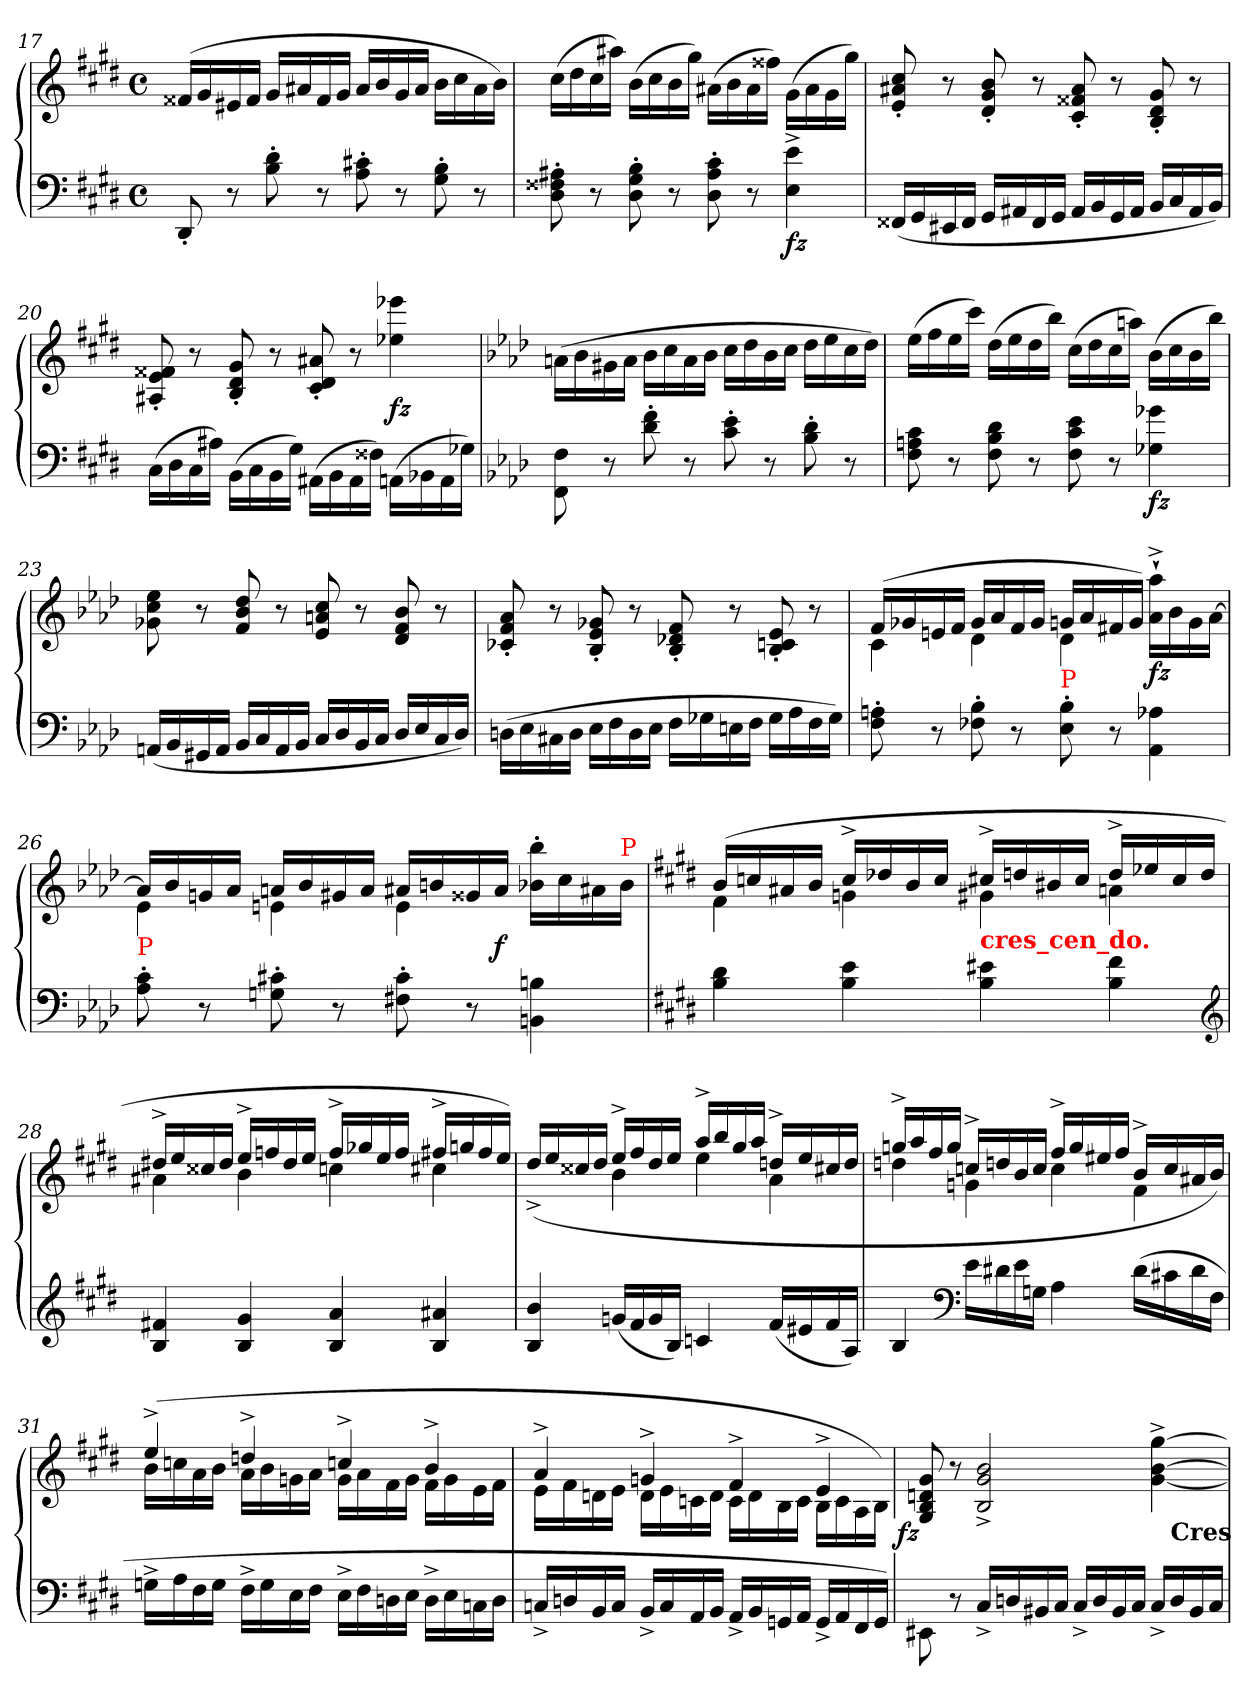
**kern	**kern	**dynam
*part1	*part1	*part1
*staff2	*staff1	*staff1/2
*clefF4	*clefG2	*
*k[f#c#g#d#]	*k[f#c#g#d#]	*
*c#:	*c#:	*
*M4/4	*M4/4	*
*met(c)	*met(c)	*
=17	=17	=17
8DD#'<	(>16f##XLL	.
.	16g#	.
8r	16e#X	.
.	16f##JJ	.
8d#'> 8B'>	16g#LL	.
.	16a#X	.
8r	16f##	.
.	16g#JJ	.
8c#X'> 8A'>	16a#LL	.
.	16b	.
8r	16g#	.
.	16a#JJ	.
8B'> 8G#'>	16bLL	.
.	16cc#	.
8r	16a#	.
.	16bJJ)	.
=18	=18	=18
8A#X'> 8F##X'> 8D#'>	(>16cc#LL	.
.	16dd#	.
8r	16cc#	.
.	16aa#XJJ)	.
8B'> 8G#'> 8D#'>	(>16bLL	.
.	16cc#	.
8r	16b	.
.	16gg#JJ)	.
8c#'> 8A#'> 8D#'>	(>16a#XLL	.
.	16b	.
8r	16a#	.
.	16ff##XJJ)	.
!	!	!LO:DY:b=2
4e^< 4E^<	(>16g#LL	fz
.	16a#	.
.	16g#	.
.	16gg#JJ)	.
=19	=19	=19
(<16FF##XLL	8cc#'< 8a#X'< 8e'<	.
16GG#	.	.
16EE#X	8r	.
16FF##JJ	.	.
16GG#LL	8b'< 8g#'< 8d#'<	.
16AA#X	.	.
16FF##	8r	.
16GG#JJ	.	.
16AA#LL	8a#'< 8f##X'< 8c#'<	.
16BB	.	.
16GG#	8r	.
16AA#JJ	.	.
16BBLL	8g#'< 8d#'< 8B'<	.
16C#	.	.
16AA#	8r	.
16BBJJ)	.	.
=20	=20	=20
(>16C#LL	8f##X'< 8e'< 8A#X'<	.
16D#	.	.
16C#	8r	.
16A#XJJ)	.	.
(>16BB\LL	8g#'< 8d#'< 8B'<	.
16C#	.	.
16BB	8r	.
16G#JJ)	.	.
(>16AA#X\LL	8a#X'< 8d#'< 8c#'<	.
16BB	.	.
16AA#	8r	.
16F##XJJ)	.	.
(>16AAn\LL	4eee-X 4ee-X	fz
16BB-X	.	.
16AA	.	.
16G-XJJ)	.	.
=21	=21	=21
*k[b-e-a-d-]	*k[b-e-a-d-]	*
8F\ 8FF\	(>16an\LL	.
.	16b-	.
8r	16g#X	.
.	16aJJ	.
8f'> 8d-'>	16b-LL	.
.	16cc	.
8r	16a	.
.	16b-JJ	.
8e-'> 8c'>	16ccLL	.
.	16dd-	.
8r	16b-	.
.	16ccJJ	.
8d-'> 8B-'>	16dd-LL	.
.	16ee-	.
8r	16cc	.
.	16dd-JJ)	.
=22	=22	=22
8c 8An 8F	(>16ee-LL	.
.	16ff	.
8r	16ee-	.
.	16cccJJ)	.
8d- 8B- 8F	(>16dd-LL	.
.	16ee-	.
8r	16dd-	.
.	16bb-JJ)	.
8e- 8c 8F	(>16ccLL	.
.	16dd-	.
8r	16cc	.
.	16aanJJ)	.
!	!	!LO:DY:b=2
4g-X 4G-X	(>16b-LL	fz
.	16cc	.
.	16b-	.
.	16bb-JJ)	.
=23	=23	=23
(<16AAnLL	8ee- 8cc 8g-X	.
16BB-	.	.
16GG#X	8r	.
16AAJJ	.	.
16BB-LL	8dd- 8b- 8f	.
16C	.	.
16AA	8r	.
16BB-JJ	.	.
16CLL	8cc 8an 8e-	.
16D-	.	.
16BB-	8r	.
16CJJ	.	.
16D-/LL	8b- 8f 8d-	.
16E-	.	.
16C	8r	.
16D-JJ)	.	.
=24	=24	=24
(>16DnLL	8a-'< 8f'< 8c-X'<	.
16E-	.	.
16C#X	8r	.
16DJJ	.	.
16E-LL	8g-X'< 8e-'< 8B-'<	.
16F	.	.
16D	8r	.
16E-JJ	.	.
16FLL	8f'< 8d-X'< 8B-'<	.
16G-X	.	.
16En	8r	.
16FJJ	.	.
16G-LL	8e-'< 8cn'< 8B-'<	.
16A-	.	.
16F	8r	.
16G-JJ)	.	.
=25	=25	=25
*	*^	*
8An'> 8F'>	(>16f/LL	4c\	.
.	16g-X	.	.
8r	16en	.	.
.	16fJJ	.	.
8B-'> 8F-X'>	16g-/LL	4d-\	.
.	16a-	.	.
8r	16f	.	.
.	16g-JJ	.	.
!LO:TX:a:color=red:t=P	!	!	!
8B-'> 8E-'>	16gn/LL	4d-\	.
.	16a-	.	.
8r	16f#X	.	.
.	16gJJ)	.	.
4A- 4AA-	16aa-`>^<\ 16a-`>^<\LL	4ryy	fz
.	16b-	.	.
.	16g	.	.
.	[16a-JJ	.	.
=26	=26	=26	=26
!	!LO:TX:b:color=red:t=P	!	!
8c'> 8A-'>	16a-/LL]	4e-\	.
.	16b-	.	.
8r	16gn	.	.
.	16a-JJ	.	.
8c#X'> 8Gn'>	16an/LL	4en\	.
.	16b-	.	.
8r	16g#X	.	.
.	16aJJ	.	.
8c#'> 8F#X'>	16a#X/LL	4e\	.
.	16bn	.	.
8r	16g##X	.	.
.	16a#JJ	.	f
4Bn 4BBn	16bb-'>\ 16b-'>\LL	4ryy	.
.	16cc	.	.
.	16a#X	.	.
!	!LO:TX:a:color=red:t=P	!	!
.	16b-JJ	.	.
=27	=27	=27	=27
*k[f#c#g#d#]	*k[f#c#g#d#]	*	*
4d# 4B	(>16bLL	4f#	.
.	16ccn	.	.
.	16a#X	.	.
.	16bJJ	.	.
4e 4B	16cc^>LL	4gn	.
.	16dd-X	.	.
.	16b	.	.
.	16ccJJ	.	.
!	!LO:TX:b:B:color=red:t=cres_cen_do.	!	!
4e#X 4B	16cc#X^>LL	4g#X	.
.	16ddn	.	.
.	16b#X	.	.
.	16cc#JJ	.	.
4f# 4B	16dd^>LL	4an	.
.	16ee-X	.	.
.	16cc#	.	.
.	16ddJJ	.	.
*clefG2	*	*	*
=28	=28	=28	=28
4f#X 4B	16dd#X^>LL	4a#X	.
.	16ee	.	.
.	16cc##X	.	.
.	16dd#JJ	.	.
4g# 4B	16ee^LL	4b	.
.	16ffn	.	.
.	16dd#	.	.
.	16eeJJ	.	.
4a 4B	16ff^>LL	4ccn	.
.	16gg-X	.	.
.	16ee	.	.
.	16ffJJ	.	.
4a#X 4B	16ff#X^>LL	4cc#X	.
.	16ggn	.	.
.	16ff#	.	.
.	16eeJJ)	.	.
=29	=29	=29	=29
4b 4B	(>16dd#^>/LL	4ryy	.
.	16ee	.	.
.	16cc##X	.	.
.	16dd#JJ	.	.
(<16gnLL	16ee^>LL	4b	.
16f#	16ff#	.	.
16g	16dd#	.	.
16BJJ)	16eeJJ	.	.
4cn	16aa^>LL	4ee	.
.	16bb	.	.
.	16gg#	.	.
.	16aaJJ	.	.
(<16f#LL	16ddn^>LL	4a	.
16e#X	16ee	.	.
16f#	16cc#X	.	.
16AJJ)	16ddJJ	.	.
=30	=30	=30	=30
4B	16ggn^>LL	4ddn	.
.	16aa	.	.
.	16ff#	.	.
.	16ggJJ	.	.
*clefF4	*	*	*
16eLL	16ccn^>LL	4gn	.
16d#X	16ddn	.	.
16e	16b	.	.
16GnJJ	16ccJJ	.	.
4A	16ff#^>LL	4cc	.
.	16gg	.	.
.	16ee#X	.	.
.	16ff#JJ	.	.
(<16d#LL	16b^>LL	4f#	.
16c#X	16cc	.	.
16d#	16a#X	.	.
16F#JJ	16bJJ)	.	.
=31	=31	=31	=31
16Gn^>LL	(4ee^>	16bLL	.
16A	.	16ccn	.
16F#	.	16a	.
16GJJ	.	16bJJ	.
16F#^>LL	4ddn^>	16aLL	.
16G	.	16b	.
16E	.	16gn	.
16F#JJ	.	16aJJ	.
16E^>LL	4ccn^>	16gLL	.
16F#	.	16a	.
16Dn	.	16f#	.
16EJJ	.	16gJJ	.
16D^>LL	4b^>	16f#LL	.
16E	.	16g	.
16Cn	.	16e	.
16DJJ	.	16f#JJ	.
=32	=32	=32	=32
16Cn^<LL	4a^>	16eLL	.
16Dn	.	16f#	.
16BB	.	16dn	.
16CJJ	.	16eJJ	.
16BB^<LL	4gn^>	16dLL	.
16C	.	16e	.
16AA	.	16cn	.
16BBJJ	.	16dJJ	.
16AA^<LL	4f#^>	16cLL	.
16BB	.	16d	.
16GGn	.	16B	.
16AAJJ	.	16cJJ	.
16GG^<LL	4e^>	16BLL	.
16AA	.	16c	.
16FF#	.	16A	.
16GGJJ)	.	16BJJ)	.
=33	=33	=33	=33
!	!	!	!LO:DY:rj
8EE#X\	8g#/ 8dn/ 8B/ 8G#/	2ryy	fz
8r	8r	.	.
16C#^<LL	2b^< 2g#^< 2B^<	.	.
16Dn	.	.	.
16BB#X	.	.	.
16C#JJ	.	.	.
16C#^<LL	.	4ryy	.
16D	.	.	.
16BB#	.	.	.
16C#JJ	.	.	.
16C#^<LL	[4gg#^> [4b^> [4g#^>	16ryy	.
!	!	!LO:TX:c:B:t=Cres	!
16D	.	8.ryy	.
16BB#	.	.	.
16C#JJ	.	.	.
*	*v	*v	*
=	=	=
*-	*-	*-
